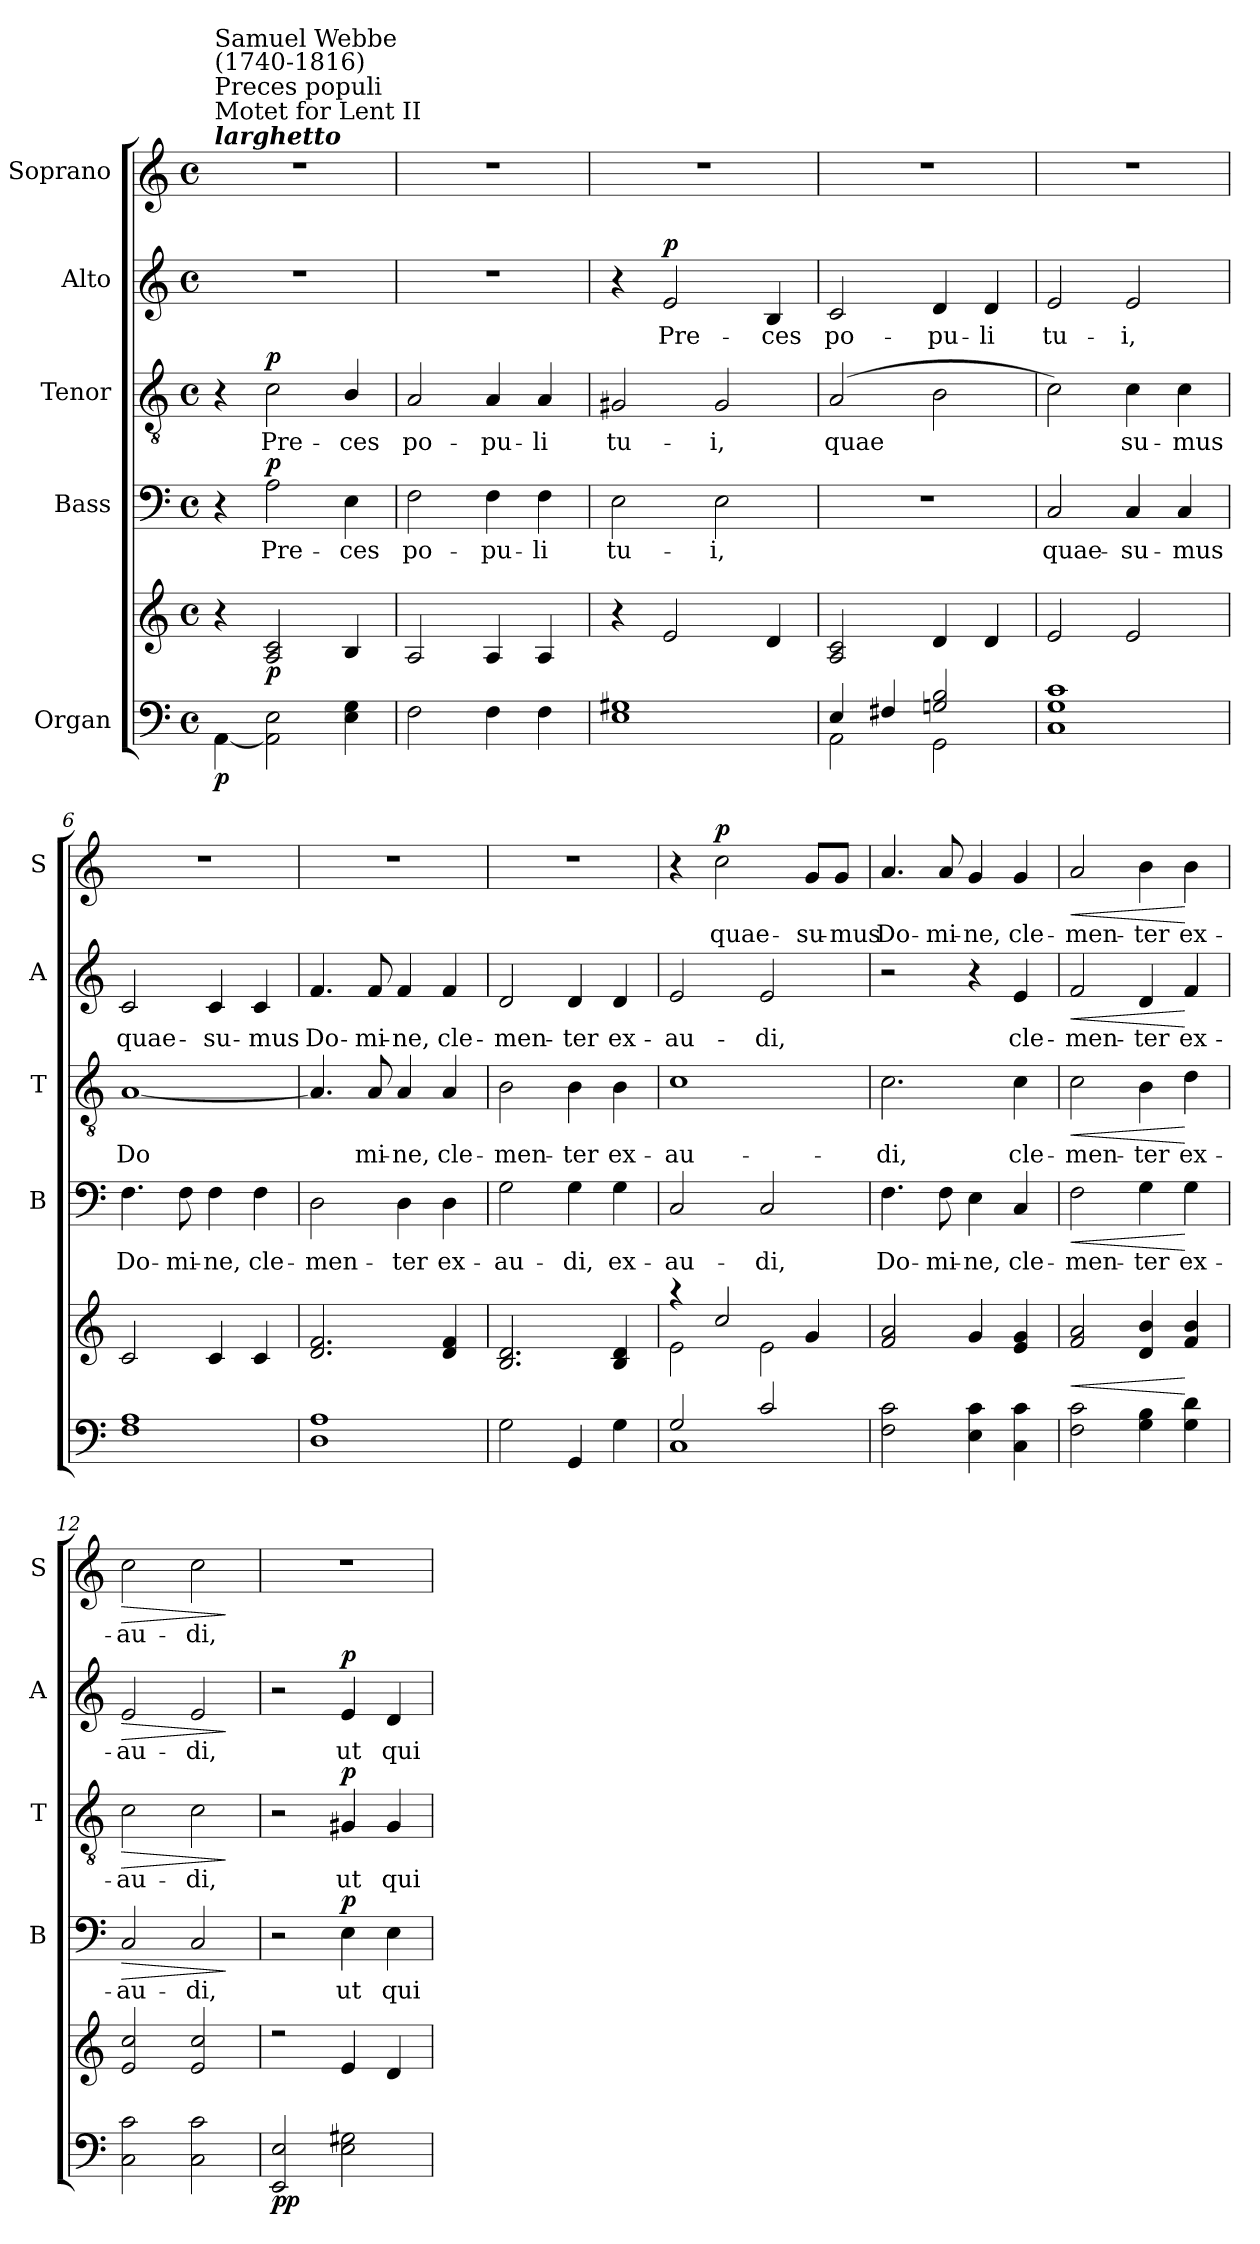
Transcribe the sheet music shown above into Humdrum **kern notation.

**kern	**kern	**dynam	**kern	**text	**dynam	**kern	**text	**dynam	**kern	**text	**dynam	**kern	**text	**dynam
*part5	*part5	*part5	*part4	*part4	*part4	*part3	*part3	*part3	*part2	*part2	*part2	*part1	*part1	*part1
*staff6	*staff5	*staff5/6	*staff4	*staff4	*staff4	*staff3	*staff3	*staff3	*staff2	*staff2	*staff2	*staff1	*staff1	*staff1
*I"Organ	*	*	*I"Bass	*	*	*I"Tenor	*	*	*I"Alto	*	*	*I"Soprano	*	*
*	*	*	*I'B	*	*	*I'T	*	*	*I'A	*	*	*I'S	*	*
*clefF4	*clefG2	*	*clefF4	*	*	*clefGv2	*	*	*clefG2	*	*	*clefG2	*	*
*k[]	*k[]	*	*k[]	*	*	*k[]	*	*	*k[]	*	*	*k[]	*	*
*C:	*C:	*	*C:	*	*	*C:	*	*	*C:	*	*	*C:	*	*
*M4/4	*M4/4	*	*M4/4	*	*	*M4/4	*	*	*M4/4	*	*	*M4/4	*	*
*met(c)	*met(c)	*	*met(c)	*	*	*met(c)	*	*	*met(c)	*	*	*met(c)	*	*
=1	=1	=1	=1	=1	=1	=1	=1	=1	=1	=1	=1	=1	=1	=1
*^	*	*	*	*	*	*	*	*	*	*	*	*	*	*
!	!	!	!	!	!	!	!	!	!	!	!	!	!LO:TX:a:Bi:t=larghetto	!	!
!	!	!	!	!	!	!	!	!	!	!	!	!	!LO:TX:a:t=Motet for Lent II	!	!
!	!	!	!	!	!	!	!	!	!	!	!	!	!LO:TX:a:t=Preces populi	!	!
!	!	!	!	!	!	!	!	!	!	!	!	!	!LO:TX:a:t=Samuel Webbe\n(1740-1816)	!	!
!	!	!	!LO:DY:b=2	!	!	!	!	!	!	!	!	!	!	!	!
1ryy	[4AA\	4r	p	4r	.	.	4r	.	.	1r	.	.	1r	.	.
!	!	!	!LO:DY:b	!	!LO:LY:b	!LO:DY:b	!	!LO:LY:b	!LO:DY:b	!	!	!	!	!	!
.	2AA\] 2E\	2A/ 2c/	p	2A\	Pre-	p	2c\	Pre-	p	.	.	.	.	.	.
!	!	!	!	!	!LO:LY:b	!	!	!LO:LY:b	!	!	!	!	!	!	!
.	4E\ 4G\	4B/	.	4E\	-ces	.	4B/	-ces	.	.	.	.	.	.	.
=2	=2	=2	=2	=2	=2	=2	=2	=2	=2	=2	=2	=2	=2	=2	=2
!	!	!	!	!	!LO:LY:b	!	!	!LO:LY:b	!	!	!	!	!	!	!
1ryy	2F\	2A/	.	2F\	po-	.	2A/	po-	.	1r	.	.	1r	.	.
!	!	!	!	!	!LO:LY:b	!	!	!LO:LY:b	!	!	!	!	!	!	!
.	4F\	4A/	.	4F\	-pu-	.	4A/	-pu-	.	.	.	.	.	.	.
!	!	!	!	!	!LO:LY:b	!	!	!LO:LY:b	!	!	!	!	!	!	!
.	4F\	4A/	.	4F\	-li	.	4A/	-li	.	.	.	.	.	.	.
=3	=3	=3	=3	=3	=3	=3	=3	=3	=3	=3	=3	=3	=3	=3	=3
!	!	!	!	!	!LO:LY:b	!	!	!LO:LY:b	!	!	!	!	!	!	!
1ryy	1E 1G#X	4r	.	2E\	tu-	.	2G#X/	tu-	.	4r	.	.	1r	.	.
!	!	!	!	!	!	!	!	!	!	!	!LO:LY:b	!LO:DY:b	!	!	!
.	.	2e/	.	.	.	.	.	.	.	2e/	Pre-	p	.	.	.
!	!	!	!	!	!LO:LY:b	!	!	!LO:LY:b	!	!	!	!	!	!	!
.	.	.	.	2E\	-i,	.	2G#/	-i,	.	.	.	.	.	.	.
!	!	!	!	!	!	!	!	!	!	!	!LO:LY:b	!	!	!	!
.	.	4d/	.	.	.	.	.	.	.	4B/	-ces	.	.	.	.
=4	=4	=4	=4	=4	=4	=4	=4	=4	=4	=4	=4	=4	=4	=4	=4
!	!	!	!	!	!	!	!	!LO:LY:b	!	!	!LO:LY:b	!	!	!	!
4E/	2AA\	2A/ 2c/	.	1r	.	.	(>2A/	quae­	.	2c/	po-	.	1r	.	.
4F#X/	.	.	.	.	.	.	.	.	.	.	.	.	.	.	.
!	!	!	!	!	!	!	!	!	!	!	!LO:LY:b	!	!	!	!
2Gni/ 2B/	2GG\	4d/	.	.	.	.	2B\	.	.	4d/	-pu-	.	.	.	.
!	!	!	!	!	!	!	!	!	!	!	!LO:LY:b	!	!	!	!
.	.	4d/	.	.	.	.	.	.	.	4d/	-li	.	.	.	.
=5	=5	=5	=5	=5	=5	=5	=5	=5	=5	=5	=5	=5	=5	=5	=5
!	!	!	!	!	!LO:LY:b	!	!	!	!	!	!LO:LY:b	!	!	!	!
1ryy	1C 1G 1c	2e/	.	2C/	quae-	.	2c\)	.	.	2e/	tu-	.	1r	.	.
!	!	!	!	!	!LO:LY:b	!	!	!LO:LY:b	!	!	!LO:LY:b	!	!	!	!
.	.	2e/	.	4C/	-su-	.	4c\	su-	.	2e/	-i,	.	.	.	.
!	!	!	!	!	!LO:LY:b	!	!	!LO:LY:b	!	!	!	!	!	!	!
.	.	.	.	4C/	-mus	.	4c\	-mus	.	.	.	.	.	.	.
=6	=6	=6	=6	=6	=6	=6	=6	=6	=6	=6	=6	=6	=6	=6	=6
!	!	!	!	!	!LO:LY:b	!	!	!LO:LY:b	!	!	!LO:LY:b	!	!	!	!
1F 1A	1ryy	2c/	.	4.F\	Do-	.	[1A	Do­	.	2c/	quae-	.	1r	.	.
!	!	!	!	!	!LO:LY:b	!	!	!	!	!	!	!	!	!	!
.	.	.	.	8F\	-mi-	.	.	.	.	.	.	.	.	.	.
!	!	!	!	!	!LO:LY:b	!	!	!	!	!	!LO:LY:b	!	!	!	!
.	.	4c/	.	4F\	-ne,	.	.	.	.	4c/	-su-	.	.	.	.
!	!	!	!	!	!LO:LY:b	!	!	!	!	!	!LO:LY:b	!	!	!	!
.	.	4c/	.	4F\	cle-	.	.	.	.	4c/	-mus	.	.	.	.
=7	=7	=7	=7	=7	=7	=7	=7	=7	=7	=7	=7	=7	=7	=7	=7
!	!	!	!	!	!LO:LY:b	!	!	!	!	!	!LO:LY:b	!	!	!	!
1D 1A	1ryy	2.d/ 2.f/	.	2D\	-men-	.	4.A/]	.	.	4.f/	Do-	.	1r	.	.
!	!	!	!	!	!	!	!	!LO:LY:b	!	!	!LO:LY:b	!	!	!	!
.	.	.	.	.	.	.	8A/	mi-	.	8f/	-mi-	.	.	.	.
!	!	!	!	!	!LO:LY:b	!	!	!LO:LY:b	!	!	!LO:LY:b	!	!	!	!
.	.	.	.	4D\	-ter	.	4A/	-ne,	.	4f/	-ne,	.	.	.	.
!	!	!	!	!	!LO:LY:b	!	!	!LO:LY:b	!	!	!LO:LY:b	!	!	!	!
.	.	4d/ 4f/	.	4D\	ex-	.	4A/	cle-	.	4f/	cle-	.	.	.	.
!!LO:LB:g=z
=8	=8	=8	=8	=8	=8	=8	=8	=8	=8	=8	=8	=8	=8	=8	=8
*	*	*^	*	*	*	*	*	*	*	*	*	*	*	*	*
!	!	!	!	!	!	!LO:LY:b	!	!	!LO:LY:b	!	!	!LO:LY:b	!	!	!	!
2G\	1ryy	2.B/ 2.d/	1ryy	.	2G\	-au-	.	2B\	-men-	.	2d/	-men-	.	1r	.	.
!	!	!	!	!	!	!LO:LY:b	!	!	!LO:LY:b	!	!	!LO:LY:b	!	!	!	!
4GG/	.	.	.	.	4G\	-di,	.	4B\	-ter	.	4d/	-ter	.	.	.	.
!	!	!	!	!	!	!LO:LY:b	!	!	!LO:LY:b	!	!	!LO:LY:b	!	!	!	!
4G\	.	4B/ 4d/	.	.	4G\	ex-	.	4B\	ex-	.	4d/	ex-	.	.	.	.
=9	=9	=9	=9	=9	=9	=9	=9	=9	=9	=9	=9	=9	=9	=9	=9	=9
!	!	!	!	!	!	!LO:LY:b	!	!	!LO:LY:b	!	!	!LO:LY:b	!	!	!	!
2G/	1C	4raa	2e\	.	2C/	-au-	.	1c	-au-	.	2e/	-au-	.	4r	.	.
!	!	!	!	!	!	!	!	!	!	!	!	!	!	!	!LO:LY:b	!LO:DY:b
.	.	2cc/	.	.	.	.	.	.	.	.	.	.	.	2cc\	quae-	p
!	!	!	!	!	!	!LO:LY:b	!	!	!	!	!	!LO:LY:b	!	!	!	!
2c/	.	.	2e\	.	2C/	-di,	.	.	.	.	2e/	-di,	.	.	.	.
!	!	!	!	!	!	!	!	!	!	!	!	!	!	!	!LO:LY:b	!
.	.	4g/	.	.	.	.	.	.	.	.	.	.	.	8g/L	-su-	.
!	!	!	!	!	!	!	!	!	!	!	!	!	!	!	!LO:LY:b	!
.	.	.	.	.	.	.	.	.	.	.	.	.	.	8g/J	-mus	.
=10	=10	=10	=10	=10	=10	=10	=10	=10	=10	=10	=10	=10	=10	=10	=10	=10
!	!	!	!	!	!	!LO:LY:b	!	!	!LO:LY:b	!	!	!	!	!	!LO:LY:b	!
2F\ 2c\	1ryy	2f/ 2a/	1ryy	.	4.F\	Do-	.	2.c\	-di,	.	2r	.	.	4.a/	Do-	.
!	!	!	!	!	!	!LO:LY:b	!	!	!	!	!	!	!	!	!LO:LY:b	!
.	.	.	.	.	8F\	-mi-	.	.	.	.	.	.	.	8a/	-mi-	.
!	!	!	!	!	!	!LO:LY:b	!	!	!	!	!	!	!	!	!LO:LY:b	!
4E\ 4c\	.	4g/	.	.	4E\	-ne,	.	.	.	.	4r	.	.	4g/	-ne,	.
!	!	!	!	!	!	!LO:LY:b	!	!	!LO:LY:b	!	!	!LO:LY:b	!	!	!LO:LY:b	!
4C\ 4c\	.	4e/ 4g/	.	.	4C/	cle-	.	4c\	cle-	.	4e/	cle-	.	4g/	cle-	.
=11	=11	=11	=11	=11	=11	=11	=11	=11	=11	=11	=11	=11	=11	=11	=11	=11
!	!	!	!	!LO:HP:b	!	!LO:LY:b	!LO:HP:b	!	!LO:LY:b	!LO:HP:b	!	!LO:LY:b	!LO:HP:b	!	!LO:LY:b	!LO:HP:b
2F\ 2c\	1ryy	2f/ 2a/	1ryy	<	2F\	-men-	<	2c\	-men-	<	2f/	-men-	<	2a/	-men-	<
!	!	!	!	!	!	!LO:LY:b	!	!	!LO:LY:b	!	!	!LO:LY:b	!	!	!LO:LY:b	!
4G\ 4B\	.	4d/ 4b/	.	.	4G\	-ter	.	4B\	-ter	.	4d/	-ter	.	4b\	-ter	.
!	!	!	!	!	!	!LO:LY:b	!	!	!LO:LY:b	!	!	!LO:LY:b	!	!	!LO:LY:b	!
4G\ 4d\	.	4f/ 4b/	.	[	4G\	ex-	[	4d\	ex-	[	4f/	ex-	[	4b\	ex-	[
=12	=12	=12	=12	=12	=12	=12	=12	=12	=12	=12	=12	=12	=12	=12	=12	=12
!	!	!	!	!LO:HP:b	!	!LO:LY:b	!LO:HP:b	!	!LO:LY:b	!LO:HP:b	!	!LO:LY:b	!LO:HP:b	!	!LO:LY:b	!LO:HP:b
2C\ 2c\	1ryy	2e/ 2cc/	1ryy	>	2C/	-au-	>	2c\	-au-	>	2e/	-au-	>	2cc\	-au-	>
!	!	!	!	!	!	!LO:LY:b	!	!	!LO:LY:b	!	!	!LO:LY:b	!	!	!LO:LY:b	!
2C\ 2c\	.	2e/ 2cc/	.	.	2C/	-di,	.	2c\	-di,	.	2e/	-di,	.	2cc\	-di,	.
*v	*v	*	*	*	*	*	*	*	*	*	*	*	*	*	*	*
*	*v	*v	*	*	*	*	*	*	*	*	*	*	*	*	*
.	.	]	.	.	]	.	.	]	.	.	]	.	.	]
=13	=13	=13	=13	=13	=13	=13	=13	=13	=13	=13	=13	=13	=13	=13
*^	*^	*	*	*	*	*	*	*	*	*	*	*	*	*
!	!	!	!	!LO:DY:b=2	!	!	!	!	!	!	!	!	!	!	!	!
!	!	!	!	!LO:DY:n=1:b	!	!	!	!	!	!	!	!	!	!	!	!
2EE/ 2E/	1ryy	2r	1ryy	p p	2r	.	.	2r	.	.	2r	.	.	1r	.	.
!	!	!	!	!	!	!LO:LY:b	!LO:DY:b	!	!LO:LY:b	!LO:DY:b	!	!LO:LY:b	!LO:DY:b	!	!	!
2E\ 2G#X\	.	4e/	.	.	4E\	ut	p	4G#X/	ut	p	4e/	ut	p	.	.	.
!	!	!	!	!	!	!LO:LY:b	!	!	!LO:LY:b	!	!	!LO:LY:b	!	!	!	!
.	.	4d/	.	.	4E\	qui	.	4G#/	qui	.	4d/	qui	.	.	.	.
*v	*v	*	*	*	*	*	*	*	*	*	*	*	*	*	*	*
*	*v	*v	*	*	*	*	*	*	*	*	*	*	*	*	*
=	=	=	=	=	=	=	=	=	=	=	=	=	=	=
*-	*-	*-	*-	*-	*-	*-	*-	*-	*-	*-	*-	*-	*-	*-
